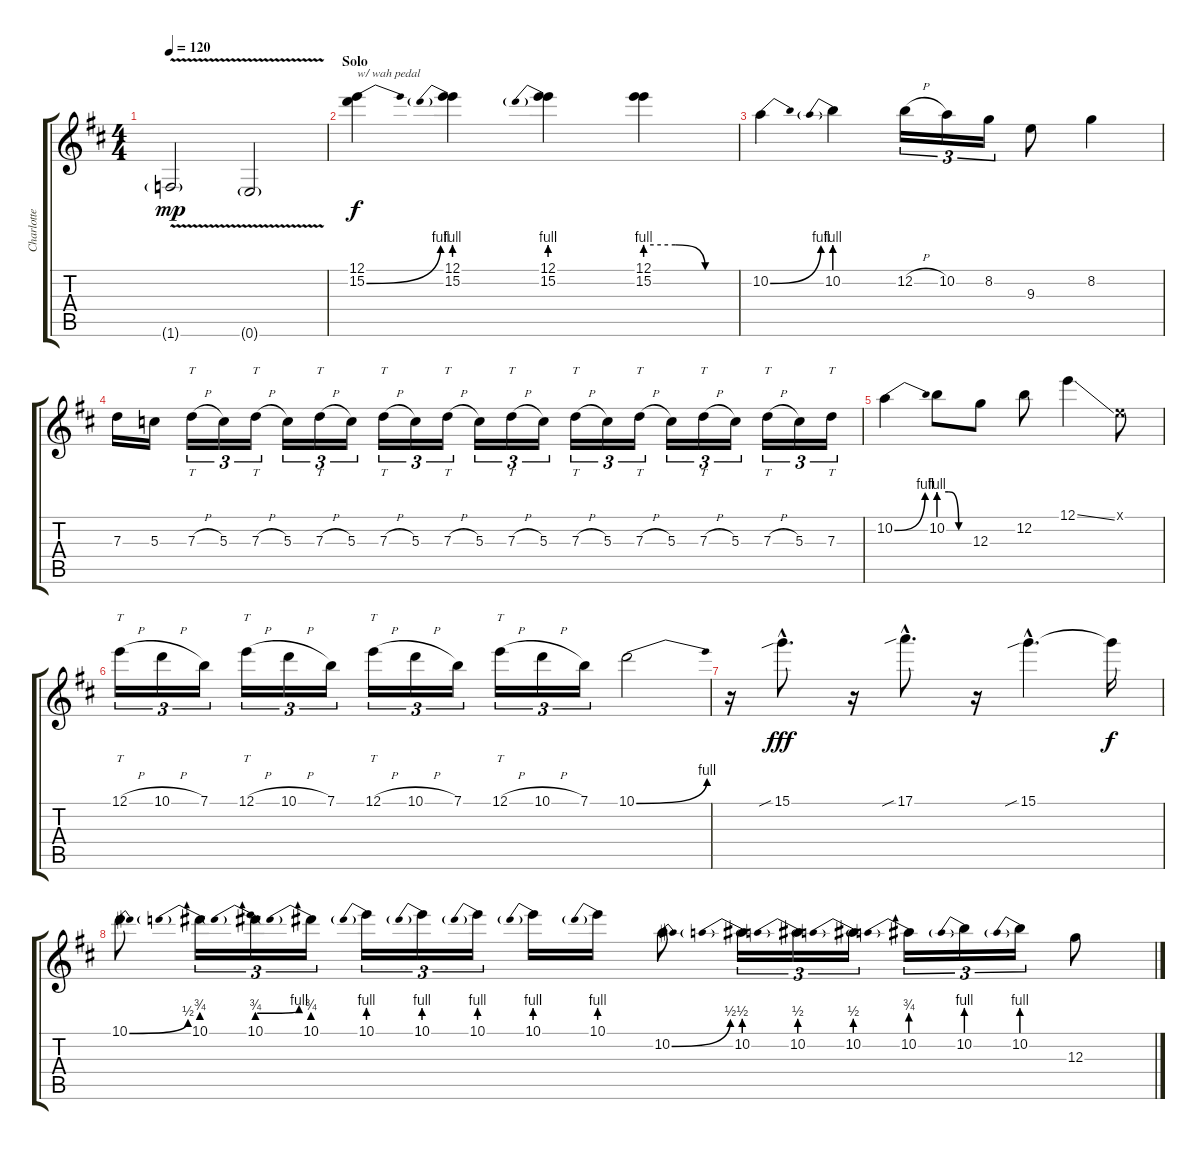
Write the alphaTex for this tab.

\track ("Charlotte Hatherley" "Charlotte ") {instrument overdrivenguitar}
\staff {score tabs}
\tuning (E4 B3 G3 D3 A2 E2) {hide}
\ts (4 4)
\tempo 120
\clef g2
\ks d
1.6{v g}.2{dy mp} 0.6{v g}.2 |
\section ("" "Solo")
(12.1 15.2{be (bend 0 0 60 4)}).4{txt "w/ wah pedal" dy f volume 13 balance 8} (12.1 15.2{be (prebend 0 4 60 4)}).4 (12.1 15.2{be (prebend 0 4 60 4)}).4 (12.1 15.2{be (custom 0 4 20 4 40 0 60 0)}).4 |
10.2{be (bend 0 0 60 4)}.4 10.2{be (prebend 0 4 60 4)}.4 12.2{h}.16{tu (3 2)} 10.2.16{tu (3 2)} 8.2.16{tu (3 2)} 9.3.8 8.2.4 |
7.3.16 5.3.16 7.3{h}.16{tt tu (3 2)} 5.3.16{tu (3 2)} 7.3{h}.16{tt tu (3 2)} 5.3.16{tu (3 2)} 7.3{h}.16{tt tu (3 2)} 5.3.16{tu (3 2)} 7.3{h}.16{tt tu (3 2)} 5.3.16{tu (3 2)} 7.3{h}.16{tt tu (3 2)} 5.3.16{tu (3 2)} 7.3{h}.16{tt tu (3 2)} 5.3.16{tu (3 2)} 7.3{h}.16{tt tu (3 2)} 5.3.16{tu (3 2)} 7.3{h}.16{tt tu (3 2)} 5.3.16{tu (3 2)} 7.3{h}.16{tt tu (3 2)} 5.3.16{tu (3 2)} 7.3{h}.16{tt tu (3 2)} 5.3.16{tu (3 2)} 7.3.16{tt tu (3 2)} |
10.2{be (bend 0 0 60 4)}.4 10.2{be (custom 0 4 20 4 40 0 60 0)}.8 12.3.8 12.2.8 12.1{ss}.4 0.1{x}.8 |
12.1{h}.16{tt tu (3 2)} 10.1{h}.16{tu (3 2)} 7.1.16{tu (3 2)} 12.1{h}.16{tt tu (3 2)} 10.1{h}.16{tu (3 2)} 7.1.16{tu (3 2)} 12.1{h}.16{tt tu (3 2)} 10.1{h}.16{tu (3 2)} 7.1.16{tu (3 2)} 12.1{h}.16{tt tu (3 2)} 10.1{h}.16{tu (3 2)} 7.1.16{tu (3 2)} 10.1{be (bend 0 0 60 4)}.2 |
r.16 15.1{sib hac}.8{d dy fff} r.16 17.1{sib hac}.8{d} r.16 15.1{sib hac}.4{d} 15.1{t}.16{dy f} |
10.1{be (bend 0 0 60 2)}.8 10.1{be (prebend 0 3 60 3)}.16{tu (3 2)} 10.1{be (prebendbend 0 3 60 4)}.16{tu (3 2)} 10.1{be (prebend 0 3 60 3)}.16{tu (3 2)} 10.1{be (prebend 0 4 60 4)}.16{tu (3 2)} 10.1{be (prebend 0 4 60 4)}.16{tu (3 2)} 10.1{be (prebend 0 4 60 4)}.16{tu (3 2)} 10.1{be (prebend 0 4 60 4)}.16 10.1{be (prebend 0 4 60 4)}.16 10.2{be (bend 0 0 60 2)}.8 10.2{be (prebend 0 2 60 2)}.16{tu (3 2)} 10.2{be (prebend 0 2 60 2)}.16{tu (3 2)} 10.2{be (prebend 0 2 60 2)}.16{tu (3 2)} 10.2{be (prebend 0 3 60 3)}.16{tu (3 2)} 10.2{be (prebend 0 4 60 4)}.16{tu (3 2)} 10.2{be (prebend 0 4 60 4)}.16{tu (3 2)} 12.3.8
